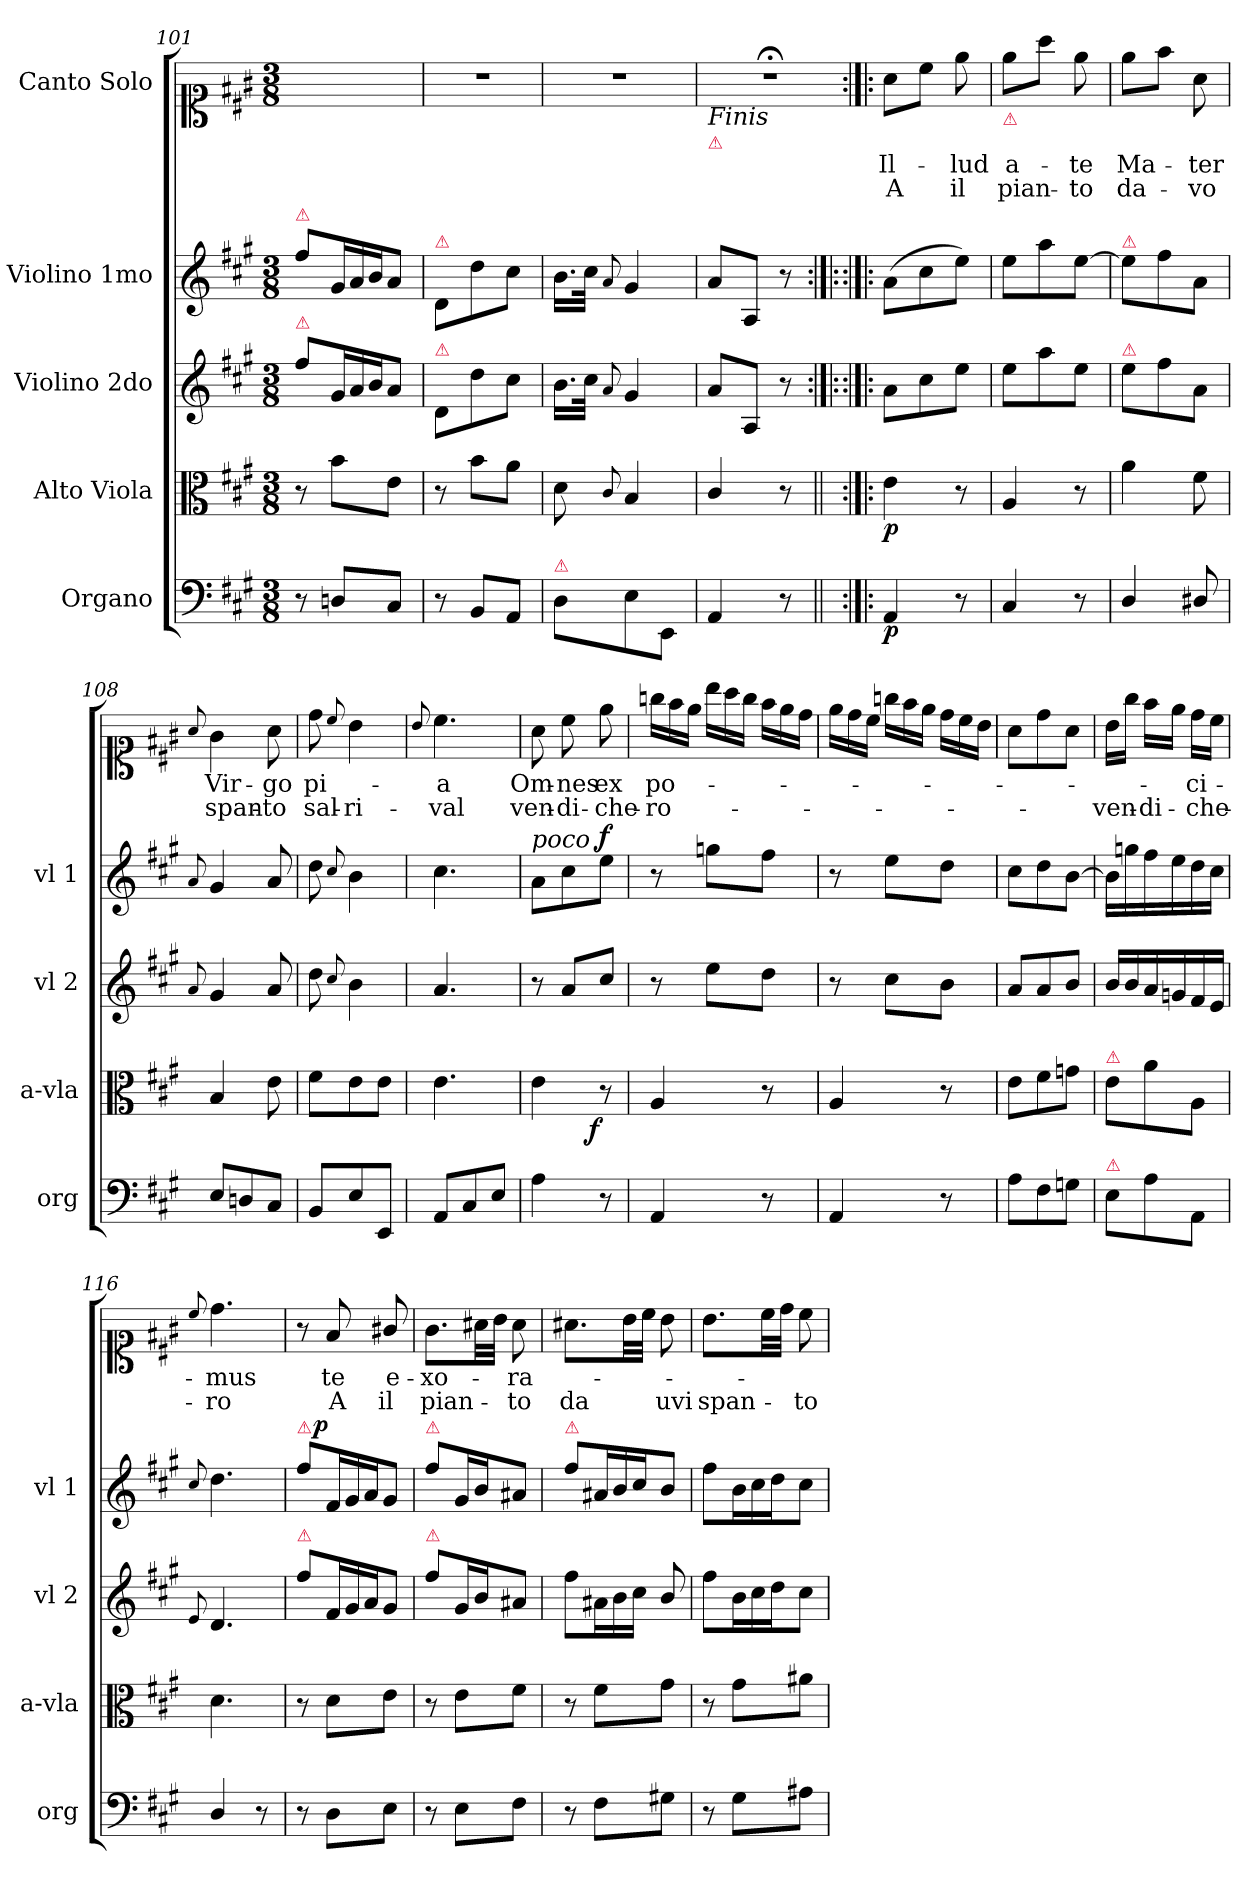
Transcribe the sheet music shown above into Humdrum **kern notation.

**kern	**dynam	**kern	**dynam	**kern	**kern	**dynam	**kern	**text	**text
*part5	*part5	*part4	*part4	*part3	*part2	*part2	*part1	*part1	*part1
*staff5	*staff5	*staff4	*staff4	*staff3	*staff2	*staff2	*staff1	*staff1	*staff1
*I"Organo	*	*I"Alto Viola	*	*I"Violino 2do	*I"Violino 1mo	*	*I"Canto Solo	*	*
*I'org	*	*I'a-vla	*	*I'vl 2	*I'vl 1	*	*	*	*
*clefF4	*	*clefC3	*	*clefG2	*clefG2	*	*clefC1	*	*
*k[f#c#g#]	*	*k[f#c#g#]	*	*k[f#c#g#]	*k[f#c#g#]	*	*k[f#c#g#]	*	*
*A:	*	*A:	*	*A:	*A:	*	*A:	*	*
*M3/8	*	*M3/8	*	*M3/8	*M3/8	*	*M3/8	*	*
=101	=101	=101	=101	=101	=101	=101	=101	=101	=101
!	!	!	!	!	!LO:TX:a:color=crimson:t=⚠	!	!	!	!
!	!	!	!	!LO:TX:a:color=crimson:t=⚠	!	!	!	!	!
8r	.	8r	.	8ff#\L	8ff#\L	.	4.ryy	.	.
*	*	*	*	*Xtuplet	*Xtuplet	*	*	*	*
8Dn/L	.	8b\L	.	24g#/L	24g#/L	.	.	.	.
.	.	.	.	24a/	24a/	.	.	.	.
.	.	.	.	24b/J	24b/J	.	.	.	.
8C#/J	.	8e\J	.	8a/J	8a/J	.	.	.	.
=102	=102	=102	=102	=102	=102	=102	=102	=102	=102
!	!	!	!	!	!LO:TX:a:color=crimson:t=⚠	!	!	!	!
!	!	!	!	!LO:TX:a:color=crimson:t=⚠	!	!	!	!	!
8r	.	8r	.	8d/L	8d/L	.	4.r	.	.
8BB/L	.	8b\L	.	8dd\	8dd\	.	.	.	.
8AA/J	.	8a\J	.	8cc#\J	8cc#\J	.	.	.	.
=103	=103	=103	=103	=103	=103	=103	=103	=103	=103
!LO:TX:a:color=crimson:t=⚠	!	!	!	!	!	!	!	!	!
8D\L	.	8d\	.	16.b\LL	16.b\LL	.	4.r	.	.
.	.	.	.	32cc#\JJk	32cc#\JJk	.	.	.	.
.	.	8qqc#/	.	8qqa/	8qqa/	.	.	.	.
8E\	.	4B/	.	4g#/	4g#/	.	.	.	.
8EE/J	.	.	.	.	.	.	.	.	.
=104	=104	=104	=104	=104	=104	=104	=104	=104	=104
!	!	!	!	!	!	!	!LO:TX:b:i:t=Finis	!	!
!	!	!	!	!	!	!	!LO:TX:b:color=crimson:t=⚠	!	!
4AA/	.	4c#/	.	8a/L	8a/L	.	4.r;<	.	.
.	.	.	.	8A/J	8A/J	.	.	.	.
8r	.	8r	.	8r	8r	.	.	.	.
=105||	=105||	=105||	=105||	=105:|!|:	=105:|!|:	=105||	=105||	=105||	=105||
!	!LO:DY:b	!	!LO:DY:b	!	!	!	!	!	!
4AA/	p	4e\	p	8a\L	(>8a\L	.	8a\L	Il-	A
.	.	.	.	8cc#\	8cc#\	.	8cc#\J	.	.
8r	.	8r	.	8ee\J	8ee\J)	.	8ee\	-lud	il
=106	=106	=106	=106	=106	=106	=106	=106	=106	=106
!	!	!	!	!	!	!	!LO:TX:b:color=crimson:t=⚠	!	!
4C#/	.	4A/	.	8ee\L	8ee\L	.	8ee\L	a-	pian-
.	.	.	.	8aa\	8aa\	.	8aa\J	.	.
8r	.	8r	.	8ee\J	[8ee\J	.	8ee\	-te	-to
=107	=107	=107	=107	=107	=107	=107	=107	=107	=107
!	!	!	!	!	!LO:TX:a:color=crimson:t=⚠	!	!	!	!
!	!	!	!	!LO:TX:a:color=crimson:t=⚠	!	!	!	!	!
4D/	.	4a\	.	8ee\L	8ee\L]	.	8ee\L	Ma-	da-
.	.	.	.	8ff#\	8ff#\	.	8ff#\J	.	.
8D#X/	.	8f#\	.	8a/J	8a/J	.	8a\	-ter	-vo
=108	=108	=108	=108	=108	=108	=108	=108	=108	=108
.	.	.	.	8qqa/	8qqa/	.	8qqa/	.	.
8E/L	.	4B/	.	4g#/	4g#/	.	4g#\	Vir-	span-
8Dn/	.	.	.	.	.	.	.	.	.
8C#/J	.	8e\	.	8a/	8a/	.	8a\	-go	-to
=109	=109	=109	=109	=109	=109	=109	=109	=109	=109
8BB/L	.	8f#\L	.	8dd\	8dd\	.	8dd\	pi-	sal-
.	.	.	.	8qqcc#/	8qqcc#/	.	8qqcc#/	.	.
8E/	.	8e\	.	4b\	4b\	.	4b\	.	-ri-
8EE/J	.	8e\J	.	.	.	.	.	.	.
=110	=110	=110	=110	=110	=110	=110	=110	=110	=110
.	.	.	.	.	.	.	8qqb/	.	.
8AA/L	.	4.e\	.	4.a/	4.cc#\	.	4.cc#\	-a	-val
8C#/	.	.	.	.	.	.	.	.	.
8E/J	.	.	.	.	.	.	.	.	.
=111	=111	=111	=111	=111	=111	=111	=111	=111	=111
!	!	!	!	!	!LO:TX:a:i:t=poco	!	!	!	!
4A\	.	4e\	.	8r	8a\L	.	8a\	Om-	ven-
.	.	.	.	8a/L	8cc#\	.	8cc#\	-nes	-di-
!	!	!	!LO:DY:b:rj	!	!	!LO:DY:a	!	!	!
8r	.	8r	f	8cc#/J	8ee\J	f	8ee\	ex	-che-
=112	=112	=112	=112	=112	=112	=112	=112	=112	=112
*	*	*	*	*	*	*	*Xtuplet	*	*
4AA/	.	4A/	.	8r	8r	.	24ggn\LL	po-	-ro-
.	.	.	.	.	.	.	24ff#\	.	.
.	.	.	.	.	.	.	24ee\JJ	.	.
.	.	.	.	8ee\L	8ggn\L	.	24bb\LL	.	.
.	.	.	.	.	.	.	24aa\	.	.
.	.	.	.	.	.	.	24gg\JJ	.	.
8r	.	8r	.	8dd\J	8ff#\J	.	24ff#\LL	.	.
.	.	.	.	.	.	.	24ee\	.	.
.	.	.	.	.	.	.	24dd\JJ	.	.
=113	=113	=113	=113	=113	=113	=113	=113	=113	=113
4AA/	.	4A/	.	8r	8r	.	24ee\LL	.	.
.	.	.	.	.	.	.	24dd\	.	.
.	.	.	.	.	.	.	24cc#\JJ	.	.
.	.	.	.	8cc#\L	8ee\L	.	24ggn\LL	.	.
.	.	.	.	.	.	.	24ff#\	.	.
.	.	.	.	.	.	.	24ee\JJ	.	.
8r	.	8r	.	8b\J	8dd\J	.	24dd\LL	.	.
.	.	.	.	.	.	.	24cc#\	.	.
.	.	.	.	.	.	.	24b\JJ	.	.
=114	=114	=114	=114	=114	=114	=114	=114	=114	=114
8A\L	.	8e\L	.	8a/L	8cc#\L	.	8a\L	.	.
8F#\	.	8f#\	.	8a/	8dd\	.	8dd\	.	.
8Gn\J	.	8gn\J	.	8b/J	[8b\J	.	8a\J	.	.
=115	=115	=115	=115	=115	=115	=115	=115	=115	=115
!	!	!LO:TX:a:color=crimson:t=⚠	!	!	!	!	!	!	!
!LO:TX:a:color=crimson:t=⚠	!	!	!	!	!	!	!	!	!
8E\L	.	8e\L	.	16b/LL	16b\LL]	.	16b\LL	.	-ven-
.	.	.	.	16b/	16ggn\	.	16gg#\JJ	.	.
8A\	.	8a\	.	16a/	16ff#\	.	16ff#\LL	.	-di-
.	.	.	.	16gn/	16ee\	.	16ee\JJ	.	.
8AA/J	.	8A/J	.	16f#/	16dd\	.	16dd\LL	-ci-	-che-
.	.	.	.	16e/JJ	16cc#\JJ	.	16cc#\JJ	.	.
=116	=116	=116	=116	=116	=116	=116	=116	=116	=116
.	.	.	.	8qqe/	8qqcc#/	.	8qqcc#/	.	.
4D/	.	4.d\	.	4.d/	4.dd\	.	4.dd\	-mus	-ro
8r	.	.	.	.	.	.	.	.	.
=117	=117	=117	=117	=117	=117	=117	=117	=117	=117
!	!	!	!	!	!LO:TX:a:color=crimson:t=⚠	!	!	!	!
!	!	!	!	!LO:TX:a:color=crimson:t=⚠	!	!	!	!	!
8r	.	8r	.	8ff#\L	8ff#\L	.	8r	.	.
!	!	!	!	!	!	!LO:DY:a:rj	!	!	!
8D\L	.	8d\L	.	24f#/L	24f#/L	p	8f#/	te	A
.	.	.	.	24g#/	24g#/	.	.	.	.
.	.	.	.	24a/J	24a/J	.	.	.	.
8E\J	.	8e\J	.	8g#/J	8g#/J	.	8g#X/	e-	il
=118	=118	=118	=118	=118	=118	=118	=118	=118	=118
!	!	!	!	!	!LO:TX:a:color=crimson:t=⚠	!	!	!	!
!	!	!	!	!LO:TX:a:color=crimson:t=⚠	!	!	!	!	!
8r	.	8r	.	8ff#\L	8ff#\L	.	8.g#\L	-xo-	pian-
8E\L	.	8e\L	.	16g#/L	16g#/L	.	.	.	.
.	.	.	.	16b/J	16b/J	.	32a#X\LL	.	.
.	.	.	.	.	.	.	32b\JJJ	.	.
8F#\J	.	8f#\J	.	8a#X/J	8a#X/J	.	8a#\	-ra-	-to
=119	=119	=119	=119	=119	=119	=119	=119	=119	=119
!	!	!	!	!	!LO:TX:a:color=crimson:t=⚠	!	!	!	!
8r	.	8r	.	8ff#\L	8ff#\L	.	8.a#X\L	.	da
8F#\L	.	8f#\L	.	24a#X\L	24a#X/L	.	.	.	.
.	.	.	.	24b\	24b/	.	.	.	.
.	.	.	.	.	.	.	32b\LL	.	.
.	.	.	.	24cc#\JJ	24cc#/J	.	.	.	.
.	.	.	.	.	.	.	32cc#\JJJ	.	.
8G#X\J	.	8g#\J	.	8b/	8b/J	.	8b\	.	uvi
=120	=120	=120	=120	=120	=120	=120	=120	=120	=120
8r	.	8r	.	8ff#\L	8ff#\L	.	8.b\L	.	span-
8G#\L	.	8g#\L	.	24b\L	24b\L	.	.	.	.
.	.	.	.	24cc#\	24cc#\	.	.	.	.
.	.	.	.	.	.	.	32cc#\LL	.	.
.	.	.	.	24dd\J	24dd\J	.	.	.	.
.	.	.	.	.	.	.	32dd\JJJ	.	.
8A#X\J	.	8a#X\J	.	8cc#\J	8cc#\J	.	8cc#\	.	-to
=	=	=	=	=	=	=	=	=	=
*-	*-	*-	*-	*-	*-	*-	*-	*-	*-
